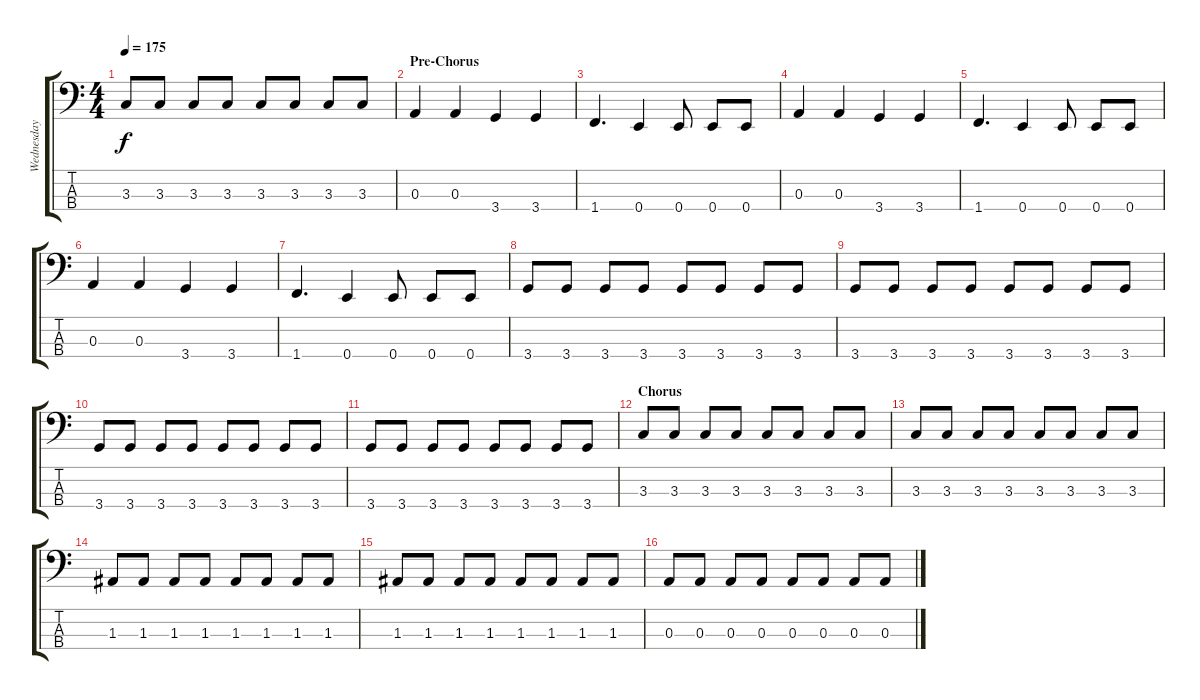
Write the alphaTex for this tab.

\track ("Wednesday 13 (Bass)" "Wednesday ") {instrument electricbasspick}
\staff {score tabs}
\tuning (G2 D2 A1 E1) {hide}
\ts (4 4)
\tempo 175
\clef f4
\ks c
3.3.8{dy f} 3.3.8 3.3.8 3.3.8 3.3.8 3.3.8 3.3.8 3.3.8 |
\section ("" "Pre-Chorus")
0.3.4 0.3.4 3.4.4 3.4.4 |
1.4.4{d} 0.4.4 0.4.8 0.4.8 0.4.8 |
0.3.4 0.3.4 3.4.4 3.4.4 |
1.4.4{d} 0.4.4 0.4.8 0.4.8 0.4.8 |
0.3.4 0.3.4 3.4.4 3.4.4 |
1.4.4{d} 0.4.4 0.4.8 0.4.8 0.4.8 |
3.4.8 3.4.8 3.4.8 3.4.8 3.4.8 3.4.8 3.4.8 3.4.8 |
3.4.8 3.4.8 3.4.8 3.4.8 3.4.8 3.4.8 3.4.8 3.4.8 |
3.4.8 3.4.8 3.4.8 3.4.8 3.4.8 3.4.8 3.4.8 3.4.8 |
3.4.8 3.4.8 3.4.8 3.4.8 3.4.8 3.4.8 3.4.8 3.4.8 |
\section ("" "Chorus")
3.3.8 3.3.8 3.3.8 3.3.8 3.3.8 3.3.8 3.3.8 3.3.8 |
3.3.8 3.3.8 3.3.8 3.3.8 3.3.8 3.3.8 3.3.8 3.3.8 |
1.3.8 1.3.8 1.3.8 1.3.8 1.3.8 1.3.8 1.3.8 1.3.8 |
1.3.8 1.3.8 1.3.8 1.3.8 1.3.8 1.3.8 1.3.8 1.3.8 |
0.3.8 0.3.8 0.3.8 0.3.8 0.3.8 0.3.8 0.3.8 0.3.8
